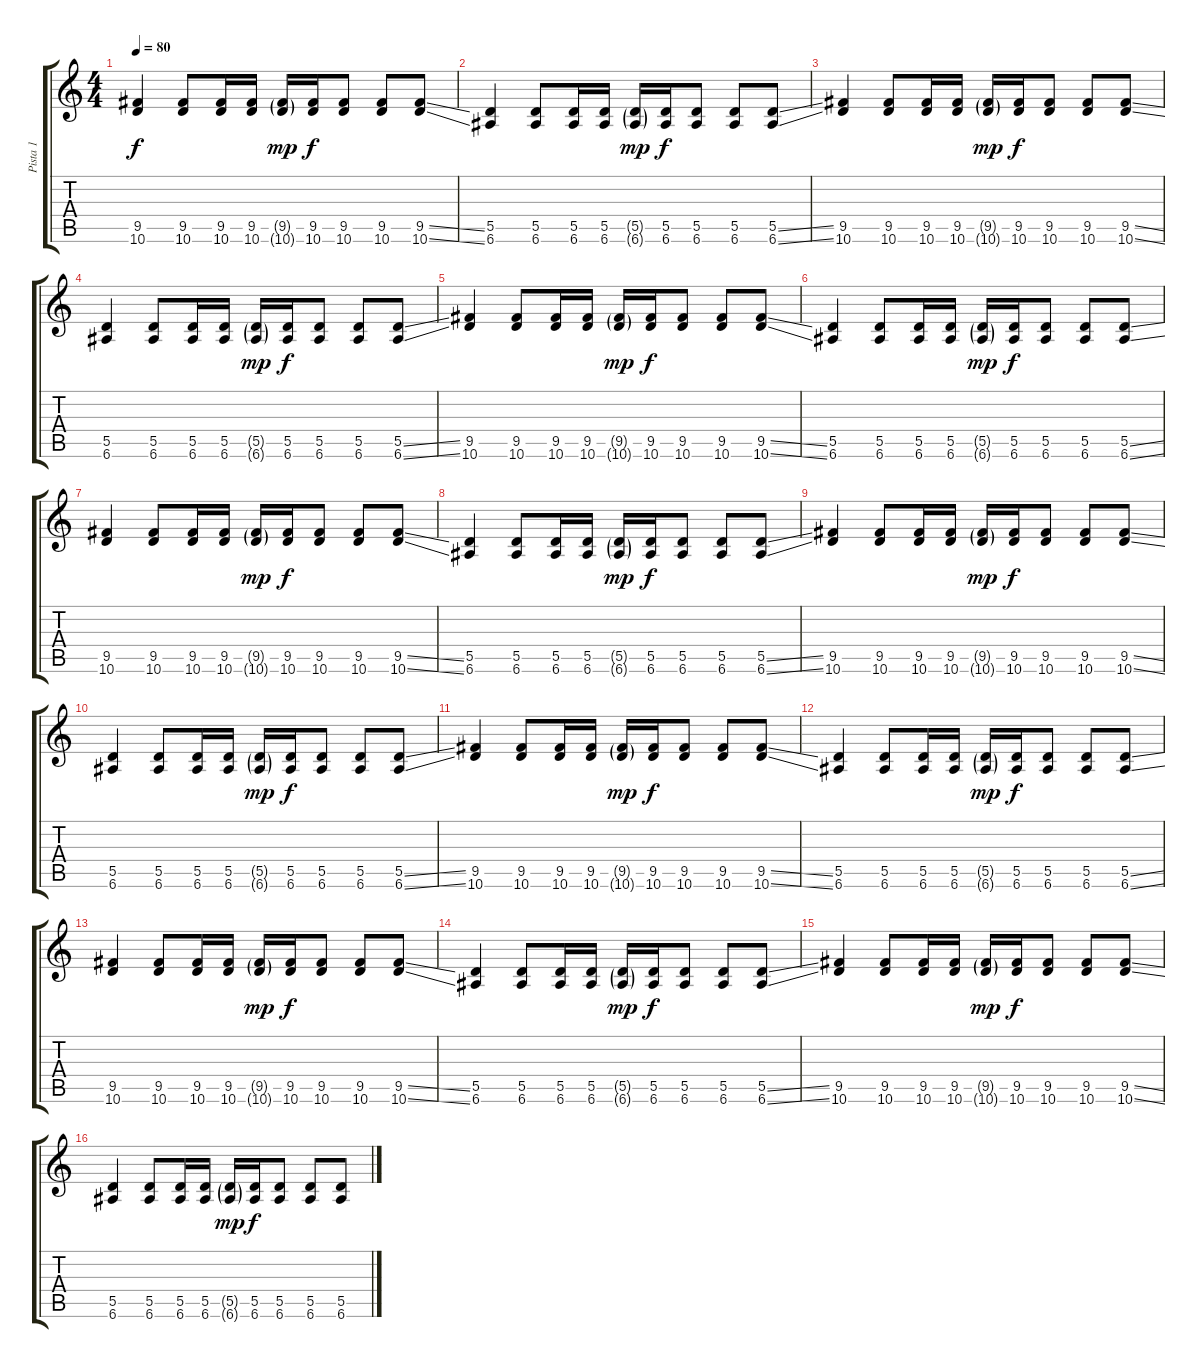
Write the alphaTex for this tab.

\track ("Pista 1" "Pista 1") {instrument acousticguitarnylon}
\staff {score tabs}
\tuning (E4 B3 G3 D3 A2 E2) {hide}
\ts (4 4)
\tempo 80
\clef g2
\ks c
(9.5 10.6).4{dy f} (9.5 10.6).8 (9.5 10.6).16 (9.5 10.6).16 (9.5{g} 10.6{g}).16{dy mp} (9.5 10.6).16{dy f} (9.5 10.6).8 (9.5 10.6).8 (9.5{ss} 10.6{ss}).8 |
(5.5 6.6).4 (5.5 6.6).8 (5.5 6.6).16 (5.5 6.6).16 (5.5{g} 6.6{g}).16{dy mp} (5.5 6.6).16{dy f} (5.5 6.6).8 (5.5 6.6).8 (5.5{ss} 6.6{ss}).8 |
(9.5 10.6).4 (9.5 10.6).8 (9.5 10.6).16 (9.5 10.6).16 (9.5{g} 10.6{g}).16{dy mp} (9.5 10.6).16{dy f} (9.5 10.6).8 (9.5 10.6).8 (9.5{ss} 10.6{ss}).8 |
(5.5 6.6).4 (5.5 6.6).8 (5.5 6.6).16 (5.5 6.6).16 (5.5{g} 6.6{g}).16{dy mp} (5.5 6.6).16{dy f} (5.5 6.6).8 (5.5 6.6).8 (5.5{ss} 6.6{ss}).8 |
(9.5 10.6).4 (9.5 10.6).8 (9.5 10.6).16 (9.5 10.6).16 (9.5{g} 10.6{g}).16{dy mp} (9.5 10.6).16{dy f} (9.5 10.6).8 (9.5 10.6).8 (9.5{ss} 10.6{ss}).8 |
(5.5 6.6).4 (5.5 6.6).8 (5.5 6.6).16 (5.5 6.6).16 (5.5{g} 6.6{g}).16{dy mp} (5.5 6.6).16{dy f} (5.5 6.6).8 (5.5 6.6).8 (5.5{ss} 6.6{ss}).8 |
(9.5 10.6).4 (9.5 10.6).8 (9.5 10.6).16 (9.5 10.6).16 (9.5{g} 10.6{g}).16{dy mp} (9.5 10.6).16{dy f} (9.5 10.6).8 (9.5 10.6).8 (9.5{ss} 10.6{ss}).8 |
(5.5 6.6).4 (5.5 6.6).8 (5.5 6.6).16 (5.5 6.6).16 (5.5{g} 6.6{g}).16{dy mp} (5.5 6.6).16{dy f} (5.5 6.6).8 (5.5 6.6).8 (5.5{ss} 6.6{ss}).8 |
(9.5 10.6).4 (9.5 10.6).8 (9.5 10.6).16 (9.5 10.6).16 (9.5{g} 10.6{g}).16{dy mp} (9.5 10.6).16{dy f} (9.5 10.6).8 (9.5 10.6).8 (9.5{ss} 10.6{ss}).8 |
(5.5 6.6).4 (5.5 6.6).8 (5.5 6.6).16 (5.5 6.6).16 (5.5{g} 6.6{g}).16{dy mp} (5.5 6.6).16{dy f} (5.5 6.6).8 (5.5 6.6).8 (5.5{ss} 6.6{ss}).8 |
(9.5 10.6).4 (9.5 10.6).8 (9.5 10.6).16 (9.5 10.6).16 (9.5{g} 10.6{g}).16{dy mp} (9.5 10.6).16{dy f} (9.5 10.6).8 (9.5 10.6).8 (9.5{ss} 10.6{ss}).8 |
(5.5 6.6).4 (5.5 6.6).8 (5.5 6.6).16 (5.5 6.6).16 (5.5{g} 6.6{g}).16{dy mp} (5.5 6.6).16{dy f} (5.5 6.6).8 (5.5 6.6).8 (5.5{ss} 6.6{ss}).8 |
(9.5 10.6).4 (9.5 10.6).8 (9.5 10.6).16 (9.5 10.6).16 (9.5{g} 10.6{g}).16{dy mp} (9.5 10.6).16{dy f} (9.5 10.6).8 (9.5 10.6).8 (9.5{ss} 10.6{ss}).8 |
(5.5 6.6).4 (5.5 6.6).8 (5.5 6.6).16 (5.5 6.6).16 (5.5{g} 6.6{g}).16{dy mp} (5.5 6.6).16{dy f} (5.5 6.6).8 (5.5 6.6).8 (5.5{ss} 6.6{ss}).8 |
(9.5 10.6).4 (9.5 10.6).8 (9.5 10.6).16 (9.5 10.6).16 (9.5{g} 10.6{g}).16{dy mp} (9.5 10.6).16{dy f} (9.5 10.6).8 (9.5 10.6).8 (9.5{ss} 10.6{ss}).8 |
(5.5 6.6).4 (5.5 6.6).8 (5.5 6.6).16 (5.5 6.6).16 (5.5{g} 6.6{g}).16{dy mp} (5.5 6.6).16{dy f} (5.5 6.6).8 (5.5 6.6).8 (5.5{ss} 6.6{ss}).8
